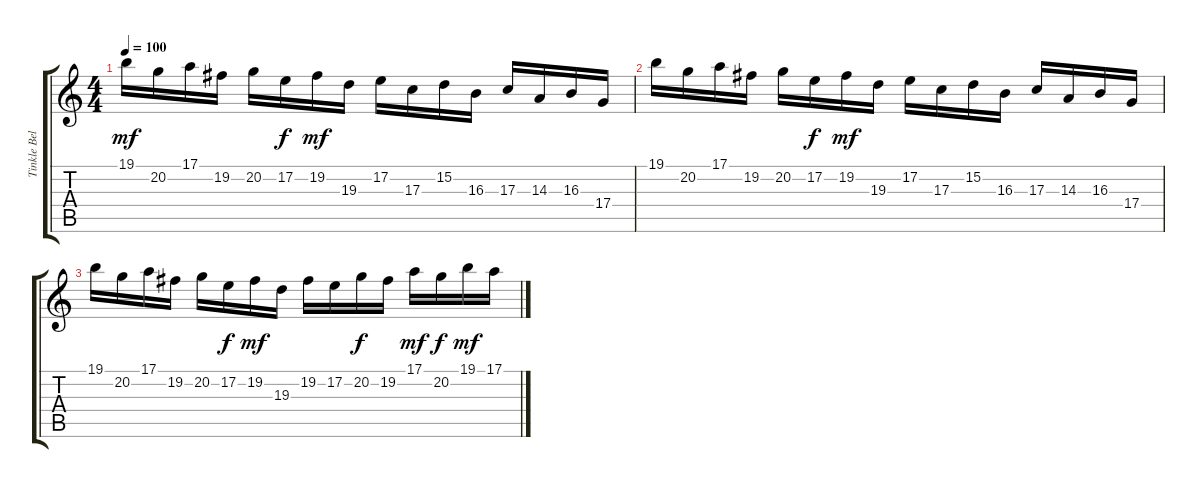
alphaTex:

\track ("Tinkle Bell" "Tinkle Bel") {instrument tinklebell}
\staff {score tabs}
\tuning (E4 B3 G3 D3 A2 E2) {hide}
\ts (4 4)
\tempo 100
\clef g2
\ks c
19.1.16{dy mf} 20.2.16 17.1.16 19.2.16 20.2.16 17.2.16{dy f} 19.2.16{dy mf} 19.3.16 17.2.16 17.3.16 15.2.16 16.3.16 17.3.16 14.3.16 16.3.16 17.4.16 |
19.1.16 20.2.16 17.1.16 19.2.16 20.2.16 17.2.16{dy f} 19.2.16{dy mf} 19.3.16 17.2.16 17.3.16 15.2.16 16.3.16 17.3.16 14.3.16 16.3.16 17.4.16 |
19.1.16 20.2.16 17.1.16 19.2.16 20.2.16 17.2.16{dy f} 19.2.16{dy mf} 19.3.16 19.2.16 17.2.16 20.2.16{dy f} 19.2.16 17.1.16{dy mf} 20.2.16{dy f} 19.1.16{dy mf} 17.1.16
